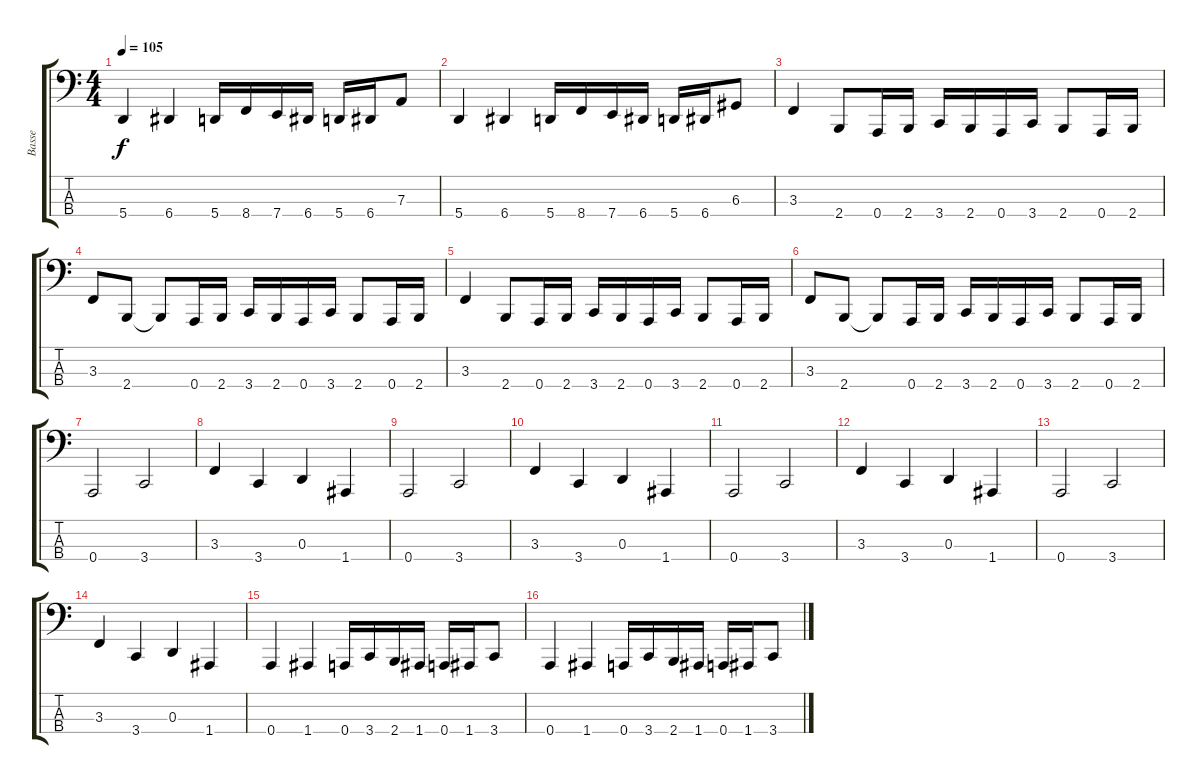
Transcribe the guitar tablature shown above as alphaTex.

\track ("Basse" "Basse") {instrument slapbass1}
\staff {score tabs}
\tuning (C2 G1 D1 A0) {hide}
\ts (4 4)
\tempo 105
\clef f4
\ks c
5.4.4{dy f} 6.4.4 5.4.16 8.4.16 7.4.16 6.4.16 5.4.16 6.4.16 7.3.8 |
5.4.4 6.4.4 5.4.16 8.4.16 7.4.16 6.4.16 5.4.16 6.4.16 6.3.8 |
3.3.4 2.4.8 0.4.16 2.4.16 3.4.16 2.4.16 0.4.16 3.4.16 2.4.8 0.4.16 2.4.16 |
3.3.8 2.4.8 2.4{t}.8 0.4.16 2.4.16 3.4.16 2.4.16 0.4.16 3.4.16 2.4.8 0.4.16 2.4.16 |
3.3.4 2.4.8 0.4.16 2.4.16 3.4.16 2.4.16 0.4.16 3.4.16 2.4.8 0.4.16 2.4.16 |
3.3.8 2.4.8 2.4{t}.8 0.4.16 2.4.16 3.4.16 2.4.16 0.4.16 3.4.16 2.4.8 0.4.16 2.4.16 |
0.4.2 3.4.2 |
3.3.4 3.4.4 0.3.4 1.4.4 |
0.4.2 3.4.2 |
3.3.4 3.4.4 0.3.4 1.4.4 |
0.4.2 3.4.2 |
3.3.4 3.4.4 0.3.4 1.4.4 |
0.4.2 3.4.2 |
3.3.4 3.4.4 0.3.4 1.4.4 |
0.4.4 1.4.4 0.4.16 3.4.16 2.4.16 1.4.16 0.4.16 1.4.16 3.4.8 |
0.4.4 1.4.4 0.4.16 3.4.16 2.4.16 1.4.16 0.4.16 1.4.16 3.4.8
